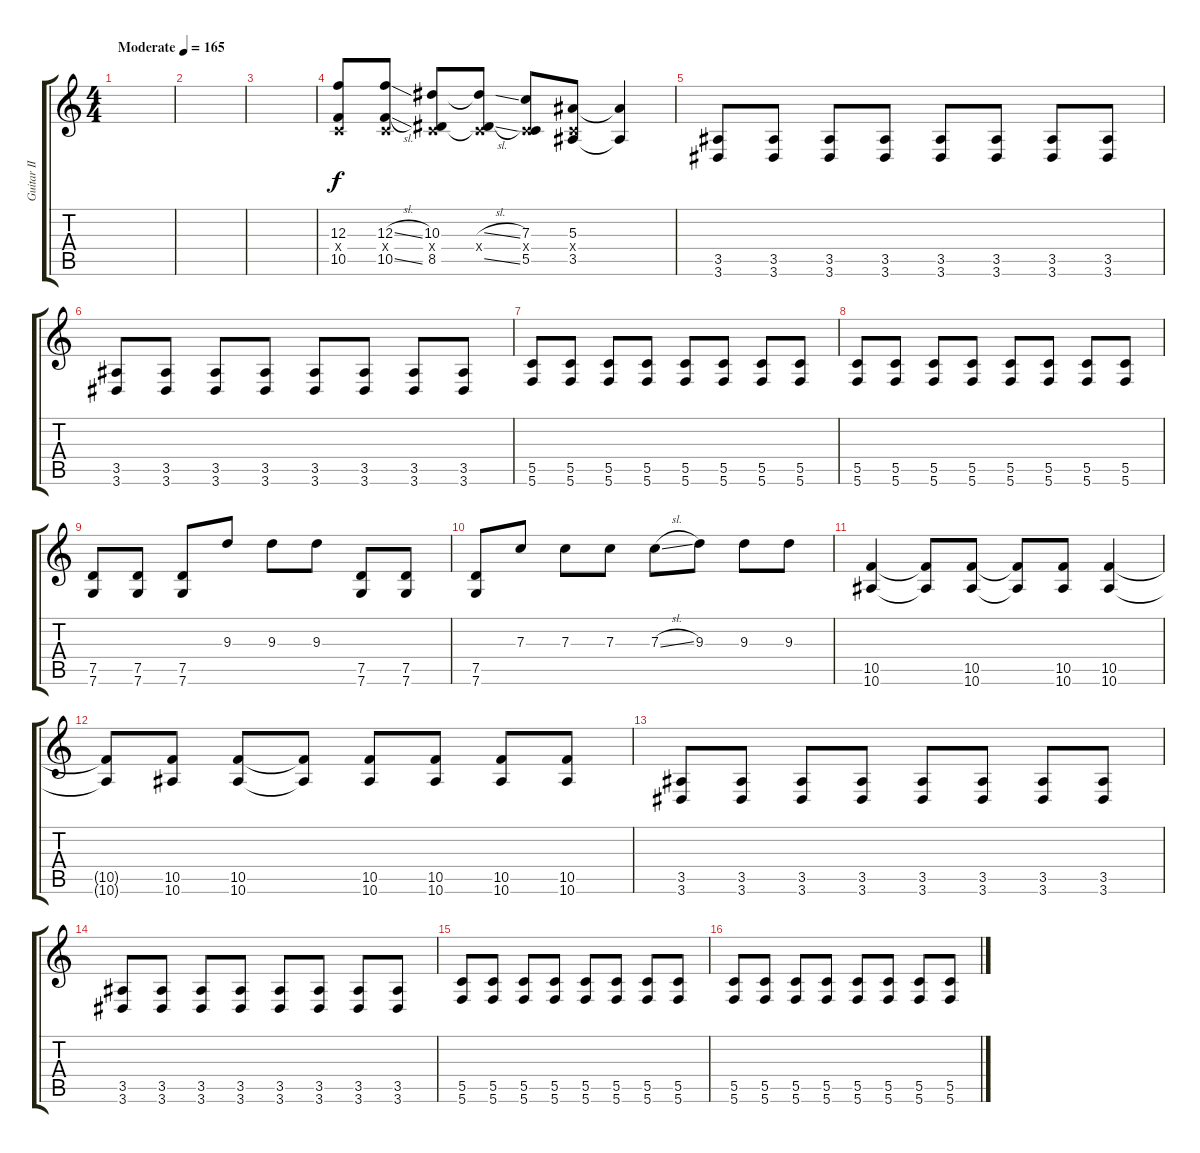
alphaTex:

\track ("Guitar II" "Guitar II") {instrument distortionguitar}
\staff {score tabs}
\tuning (D4 A3 F3 C3 G2 C2) {hide}
\ts (4 4)
\tempo (165 "Moderate")
\clef g2
\ks c
|
|
|
(12.3 0.4{x} 10.5).8 (12.3{sl} 0.4{x} 10.5{sl}).8 (10.3 0.4{x} 8.5).8 (10.3{sl t} 0.4{x} 8.5{sl t}).8 (7.3 0.4{x} 5.5).8 (5.3 0.4{x} 3.5).8 (5.3{t} 3.5{t}).4 |
(3.5 3.6).8 (3.5 3.6).8 (3.5 3.6).8 (3.5 3.6).8 (3.5 3.6).8 (3.5 3.6).8 (3.5 3.6).8 (3.5 3.6).8 |
(3.5 3.6).8 (3.5 3.6).8 (3.5 3.6).8 (3.5 3.6).8 (3.5 3.6).8 (3.5 3.6).8 (3.5 3.6).8 (3.5 3.6).8 |
(5.5 5.6).8 (5.5 5.6).8 (5.5 5.6).8 (5.5 5.6).8 (5.5 5.6).8 (5.5 5.6).8 (5.5 5.6).8 (5.5 5.6).8 |
(5.5 5.6).8 (5.5 5.6).8 (5.5 5.6).8 (5.5 5.6).8 (5.5 5.6).8 (5.5 5.6).8 (5.5 5.6).8 (5.5 5.6).8 |
(7.5 7.6).8 (7.5 7.6).8 (7.5 7.6).8 9.3.8 9.3.8 9.3.8 (7.5 7.6).8 (7.5 7.6).8 |
(7.5 7.6).8 7.3.8 7.3.8 7.3.8 7.3{sl}.8 9.3.8 9.3.8 9.3.8 |
(10.5 10.6).4 (10.5{t} 10.6{t}).8 (10.5 10.6).8 (10.5{t} 10.6{t}).8 (10.5 10.6).8 (10.5 10.6).4 |
(10.5{t} 10.6{t}).8 (10.5 10.6).8 (10.5 10.6).8 (10.5{t} 10.6{t}).8 (10.5 10.6).8 (10.5 10.6).8 (10.5 10.6).8 (10.5 10.6).8 |
(3.5 3.6).8 (3.5 3.6).8 (3.5 3.6).8 (3.5 3.6).8 (3.5 3.6).8 (3.5 3.6).8 (3.5 3.6).8 (3.5 3.6).8 |
(3.5 3.6).8 (3.5 3.6).8 (3.5 3.6).8 (3.5 3.6).8 (3.5 3.6).8 (3.5 3.6).8 (3.5 3.6).8 (3.5 3.6).8 |
(5.5 5.6).8 (5.5 5.6).8 (5.5 5.6).8 (5.5 5.6).8 (5.5 5.6).8 (5.5 5.6).8 (5.5 5.6).8 (5.5 5.6).8 |
(5.5 5.6).8 (5.5 5.6).8 (5.5 5.6).8 (5.5 5.6).8 (5.5 5.6).8 (5.5 5.6).8 (5.5 5.6).8 (5.5 5.6).8
